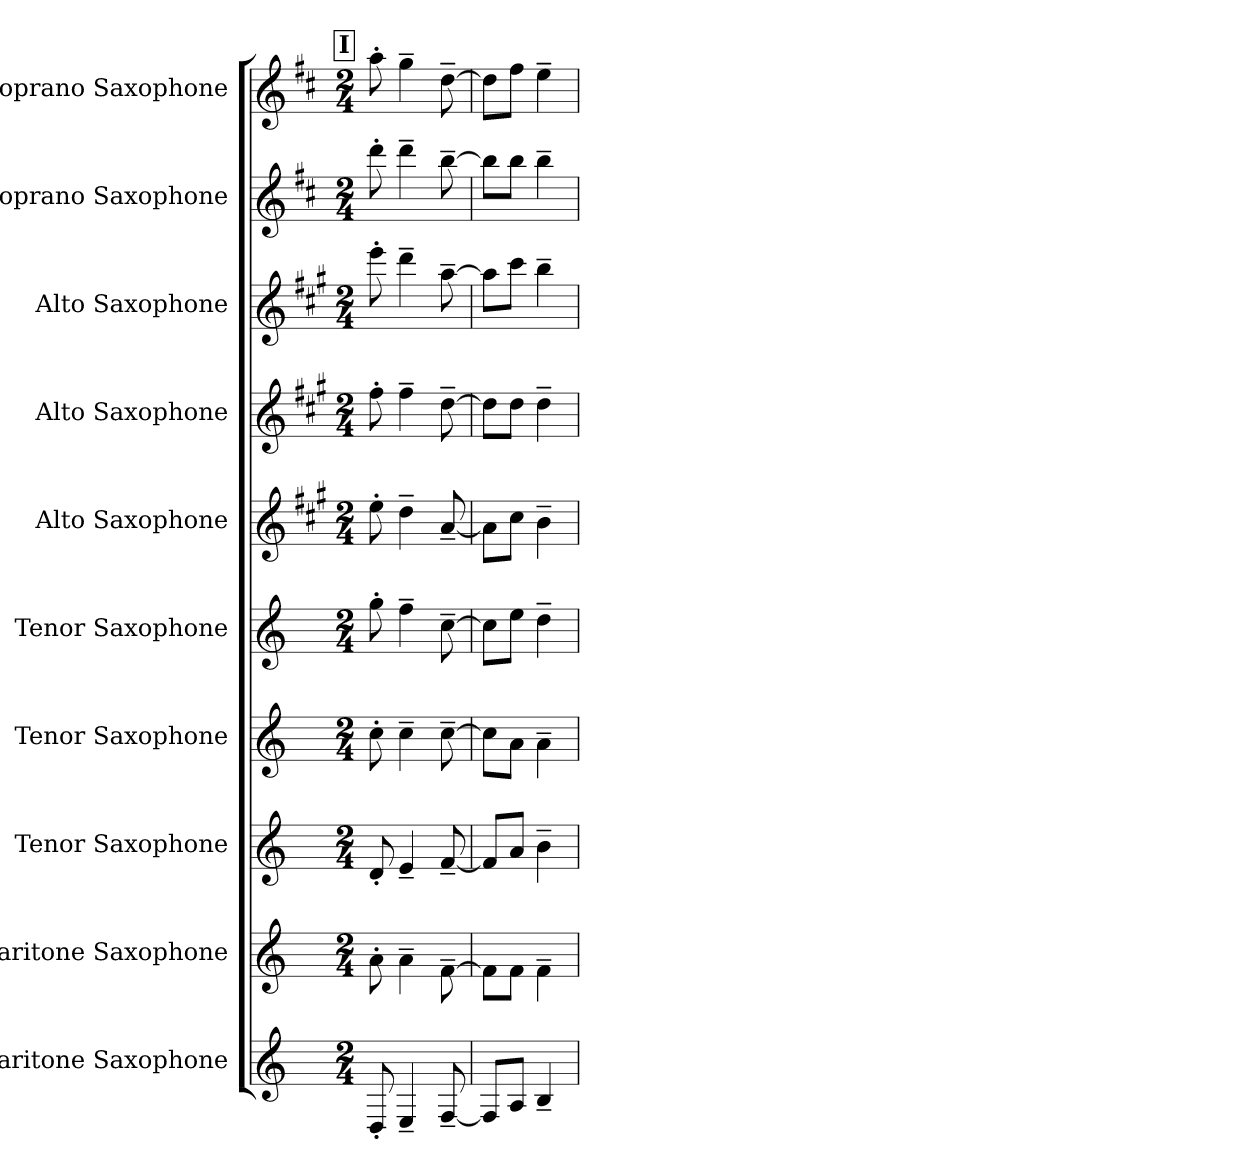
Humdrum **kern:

**kern	**kern	**kern	**kern	**kern	**kern	**kern	**kern	**kern	**kern
*part10	*part9	*part8	*part7	*part6	*part5	*part4	*part3	*part2	*part1
*staff10	*staff9	*staff8	*staff7	*staff6	*staff5	*staff4	*staff3	*staff2	*staff1
*I"Baritone Saxophone	*I"Baritone Saxophone	*I"Tenor Saxophone	*I"Tenor Saxophone	*I"Tenor Saxophone	*I"Alto Saxophone	*I"Alto Saxophone	*I"Alto Saxophone	*I"Soprano Saxophone	*I"Soprano Saxophone
*I'Bar. Sax.	*I'Bar. Sax.	*I'T. Sax.	*I'T. Sax.	*I'T. Sax.	*I'A. Sax.	*I'A. Sax.	*I'A. Sax.	*I'S. Sax.	*I'S. Sax.
*clefG2	*clefG2	*clefG2	*clefG2	*clefG2	*clefG2	*clefG2	*clefG2	*clefG2	*clefG2
*ITrd12c21	*ITrd12c21	*ITrd8c14	*ITrd8c14	*ITrd8c14	*ITrd5c9	*ITrd5c9	*ITrd5c9	*ITrd1c2	*ITrd1c2
*k[]	*k[]	*k[]	*k[]	*k[]	*k[]	*k[]	*k[]	*k[]	*k[]
*M2/4	*M2/4	*M2/4	*M2/4	*M2/4	*M2/4	*M2/4	*M2/4	*M2/4	*M2/4
!!LO:REH:place=s1:a:B:fs=14:t=I
=25	=25	=25	=25	=25	=25	=25	=25	=25	=25
8DD'/	8A'\	8D'/	8c'\	8g'\	8g'\	8a'\	8gg'\	8ccc'\	8gg'\
4EE~/	4A~\	4E~/	4c~\	4f~\	4f~\	4a~\	4ff~\	4ccc~\	4ff~\
[8FF~/	[8F~\	[8F~/	[8c~\	[8c~\	[8c~/	[8f~\	[8cc~\	[8aa~\	[8cc~\
=26	=26	=26	=26	=26	=26	=26	=26	=26	=26
8FF/L]	8F\L]	8F/L]	8c\L]	8c\L]	8c\L]	8f\L]	8cc\L]	8aa\L]	8cc\L]
8AA/J	8F\J	8A/J	8A\J	8e\J	8e\J	8f\J	8ee\J	8aa\J	8ee\J
4BB~/	4F~\	4B~\	4A~\	4d~\	4d~\	4f~\	4dd~\	4aa~\	4dd~\
=	=	=	=	=	=	=	=	=	=
*-	*-	*-	*-	*-	*-	*-	*-	*-	*-
